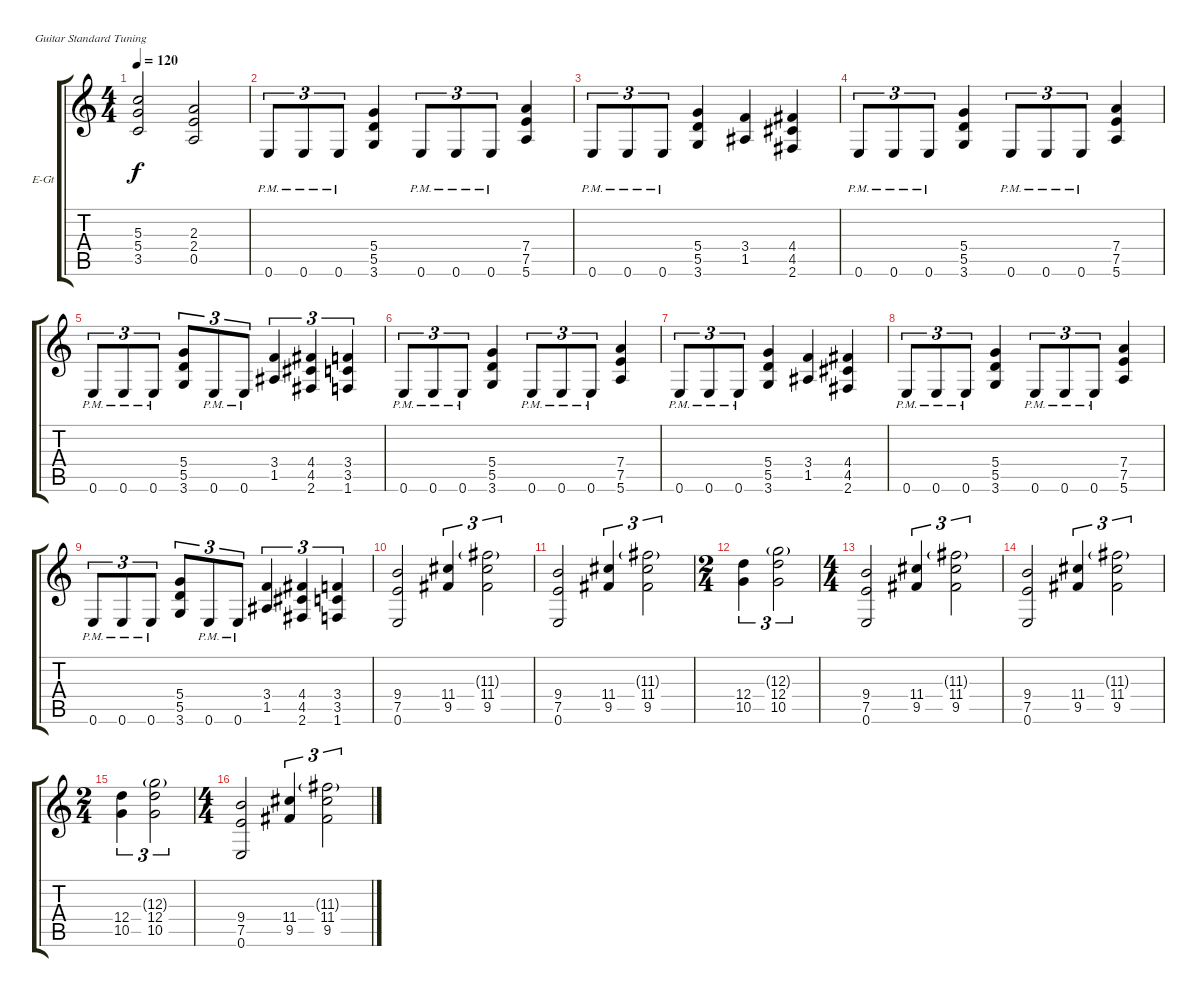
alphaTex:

\defaultSystemsLayout 4
\bracketExtendMode groupsimilarinstruments
\firstSystemTrackNameOrientation horizontal
\otherSystemsTrackNameOrientation horizontal
\track ("Kirk Hammett (Dist.Gtr.1)" "E-Gt") {instrument distortionguitar}
\staff {score tabs}
\tuning (E4 B3 G3 D3 A2 E2)
\ts (4 4)
\tempo 120
\clef g2
\ks c
(3.5 5.4 5.3).2{dy f} (0.5 2.4 2.3).2 |
0.6{pm}.8{tu (3 2)} 0.6{pm}.8{tu (3 2)} 0.6{pm}.8{tu (3 2)} (5.4 5.5 3.6).4 0.6{pm}.8{tu (3 2)} 0.6{pm}.8{tu (3 2)} 0.6{pm}.8{tu (3 2)} (7.4 7.5 5.6).4 |
0.6{pm}.8{tu (3 2)} 0.6{pm}.8{tu (3 2)} 0.6{pm}.8{tu (3 2)} (5.4 5.5 3.6).4 (3.4 1.5).4 (4.4 4.5 2.6).4 |
0.6{pm}.8{tu (3 2)} 0.6{pm}.8{tu (3 2)} 0.6{pm}.8{tu (3 2)} (5.4 5.5 3.6).4 0.6{pm}.8{tu (3 2)} 0.6{pm}.8{tu (3 2)} 0.6{pm}.8{tu (3 2)} (7.4 7.5 5.6).4 |
0.6{pm}.8{tu (3 2)} 0.6{pm}.8{tu (3 2)} 0.6{pm}.8{tu (3 2)} (5.4 5.5 3.6).8{tu (3 2)} 0.6{pm}.8{tu (3 2)} 0.6{pm}.8{tu (3 2)} (3.4 1.5).4{tu (3 2)} (4.4 4.5 2.6).4{tu (3 2)} (3.4 3.5 1.6).4{tu (3 2)} |
0.6{pm}.8{tu (3 2)} 0.6{pm}.8{tu (3 2)} 0.6{pm}.8{tu (3 2)} (5.4 5.5 3.6).4 0.6{pm}.8{tu (3 2)} 0.6{pm}.8{tu (3 2)} 0.6{pm}.8{tu (3 2)} (7.4 7.5 5.6).4 |
0.6{pm}.8{tu (3 2)} 0.6{pm}.8{tu (3 2)} 0.6{pm}.8{tu (3 2)} (5.4 5.5 3.6).4 (3.4 1.5).4 (4.4 4.5 2.6).4 |
0.6{pm}.8{tu (3 2)} 0.6{pm}.8{tu (3 2)} 0.6{pm}.8{tu (3 2)} (5.4 5.5 3.6).4 0.6{pm}.8{tu (3 2)} 0.6{pm}.8{tu (3 2)} 0.6{pm}.8{tu (3 2)} (7.4 7.5 5.6).4 |
0.6{pm}.8{tu (3 2)} 0.6{pm}.8{tu (3 2)} 0.6{pm}.8{tu (3 2)} (5.4 5.5 3.6).8{tu (3 2)} 0.6{pm}.8{tu (3 2)} 0.6{pm}.8{tu (3 2)} (3.4 1.5).4{tu (3 2)} (4.4 4.5 2.6).4{tu (3 2)} (3.4 3.5 1.6).4{tu (3 2)} |
(0.6 7.5 9.4).2 (9.5 11.4).4{tu (3 2)} (9.5 11.4 11.3{g}).2{tu (3 2)} |
(0.6 7.5 9.4).2 (9.5 11.4).4{tu (3 2)} (9.5 11.4 11.3{g}).2{tu (3 2)} |
\ts (2 4)
(10.5 12.4).4{tu (3 2)} (10.5 12.4 12.3{g}).2{tu (3 2)} |
\ts (4 4)
(0.6 7.5 9.4).2 (9.5 11.4).4{tu (3 2)} (9.5 11.4 11.3{g}).2{tu (3 2)} |
(0.6 7.5 9.4).2 (9.5 11.4).4{tu (3 2)} (9.5 11.4 11.3{g}).2{tu (3 2)} |
\ts (2 4)
(10.5 12.4).4{tu (3 2)} (10.5 12.4 12.3{g}).2{tu (3 2)} |
\ts (4 4)
(0.6 7.5 9.4).2 (9.5 11.4).4{tu (3 2)} (9.5 11.4 11.3{g}).2{tu (3 2)}
